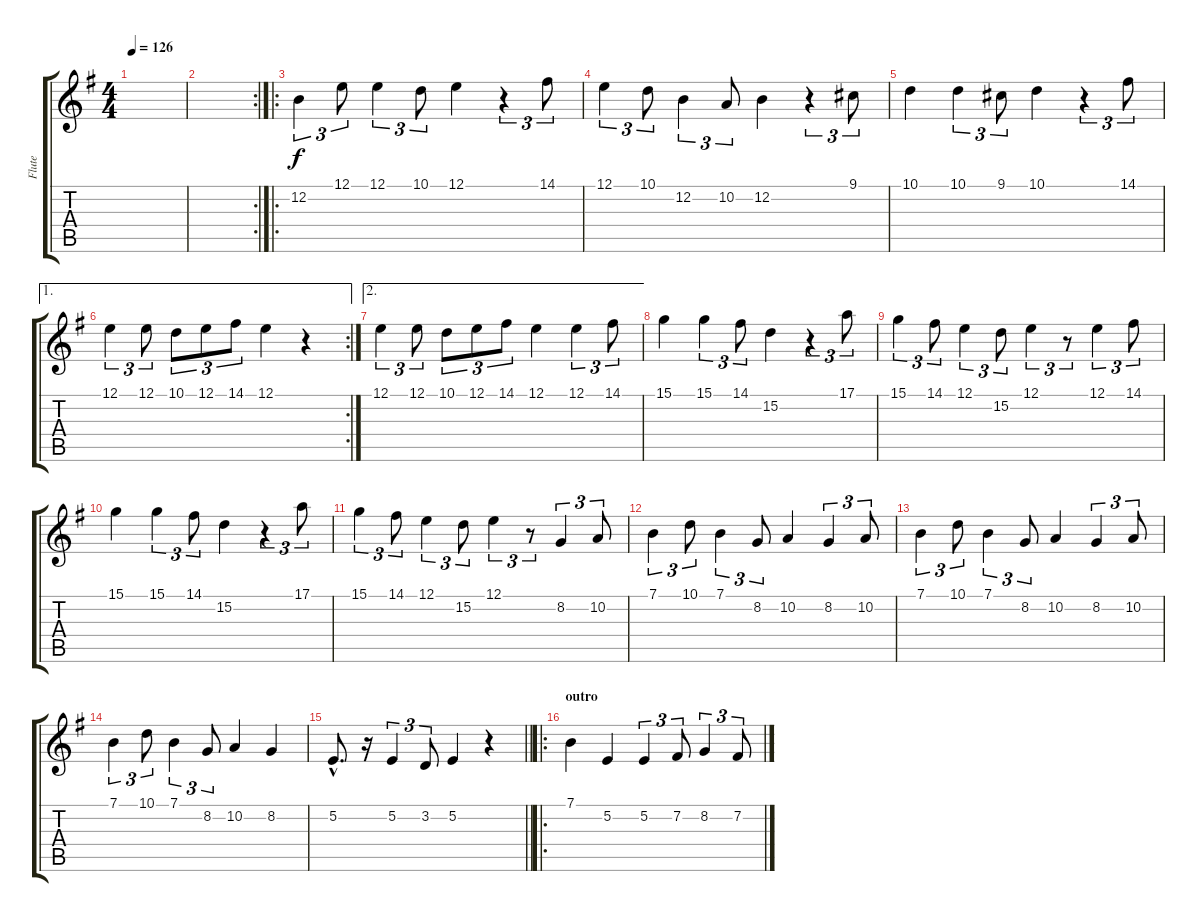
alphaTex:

\track ("Flute" "Flute") {instrument panflute}
\staff {score tabs}
\tuning (E4 B3 G3 D3 A2 E2) {hide}
\ts (4 4)
\tempo 126
\clef g2
\ks eminor
|
\rc 2
|
\ro
12.2.4{tu (3 2)} 12.1.8{tu (3 2)} 12.1.4{tu (3 2)} 10.1.8{tu (3 2)} 12.1.4 r.4{tu (3 2)} 14.1.8{tu (3 2)} |
12.1.4{tu (3 2)} 10.1.8{tu (3 2)} 12.2.4{tu (3 2)} 10.2.8{tu (3 2)} 12.2.4 r.4{tu (3 2)} 9.1.8{tu (3 2)} |
10.1.4 10.1.4{tu (3 2)} 9.1.8{tu (3 2)} 10.1.4 r.4{tu (3 2)} 14.1.8{tu (3 2)} |
\ae 1
\rc 2
12.1.4{tu (3 2)} 12.1.8{tu (3 2)} 10.1.8{tu (3 2)} 12.1.8{tu (3 2)} 14.1.8{tu (3 2)} 12.1.4 r.4 |
\ae 2
12.1.4{tu (3 2)} 12.1.8{tu (3 2)} 10.1.8{tu (3 2)} 12.1.8{tu (3 2)} 14.1.8{tu (3 2)} 12.1.4 12.1.4{tu (3 2)} 14.1.8{tu (3 2)} |
15.1.4 15.1.4{tu (3 2)} 14.1.8{tu (3 2)} 15.2.4 r.4{tu (3 2)} 17.1.8{tu (3 2)} |
15.1.4{tu (3 2)} 14.1.8{tu (3 2)} 12.1.4{tu (3 2)} 15.2.8{tu (3 2)} 12.1.4{tu (3 2)} r.8{tu (3 2)} 12.1.4{tu (3 2)} 14.1.8{tu (3 2)} |
15.1.4 15.1.4{tu (3 2)} 14.1.8{tu (3 2)} 15.2.4 r.4{tu (3 2)} 17.1.8{tu (3 2)} |
15.1.4{tu (3 2)} 14.1.8{tu (3 2)} 12.1.4{tu (3 2)} 15.2.8{tu (3 2)} 12.1.4{tu (3 2)} r.8{tu (3 2)} 8.2.4{tu (3 2)} 10.2.8{tu (3 2)} |
7.1.4{tu (3 2)} 10.1.8{tu (3 2)} 7.1.4{tu (3 2)} 8.2.8{tu (3 2)} 10.2.4 8.2.4{tu (3 2)} 10.2.8{tu (3 2)} |
7.1.4{tu (3 2)} 10.1.8{tu (3 2)} 7.1.4{tu (3 2)} 8.2.8{tu (3 2)} 10.2.4 8.2.4{tu (3 2)} 10.2.8{tu (3 2)} |
7.1.4{tu (3 2)} 10.1.8{tu (3 2)} 7.1.4{tu (3 2)} 8.2.8{tu (3 2)} 10.2.4 8.2.4 |
\barLineRight lightlight
5.2{hac}.8{d} r.16 5.2.4{tu (3 2)} 3.2.8{tu (3 2)} 5.2.4 r.4 |
\ro
\section ("" "outro")
7.1.4 5.2.4 5.2.4{tu (3 2)} 7.2.8{tu (3 2)} 8.2.4{tu (3 2)} 7.2.8{tu (3 2)}
